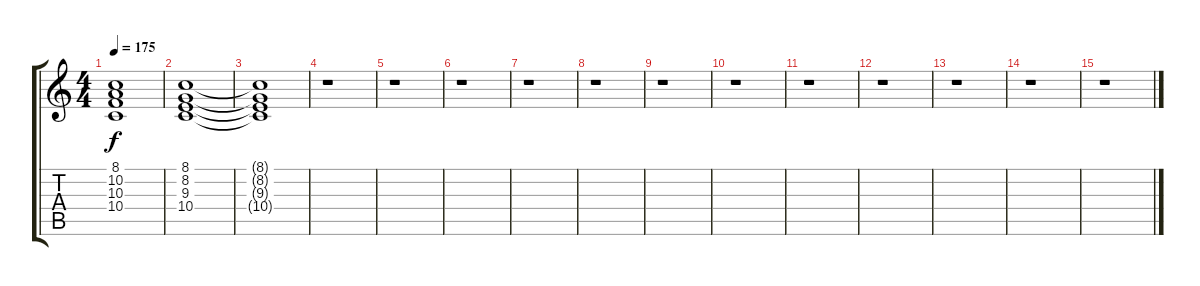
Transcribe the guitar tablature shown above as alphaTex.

\track "" {instrument stringensemble1}
\staff {score tabs}
\tuning (E4 B3 G3 D3 A2 E2) {hide}
\ts (4 4)
\tempo 175
\clef g2
\ks c
(8.1{t} 10.2{t} 10.3{t} 10.4{t}).1{dy f} |
(8.1 8.2 9.3 10.4).1 |
(8.1{t} 8.2{t} 9.3{t} 10.4{t}).1 |
r.1 |
r.1 |
r.1 |
r.1 |
r.1 |
r.1 |
r.1 |
r.1 |
r.1 |
r.1 |
r.1 |
r.1
